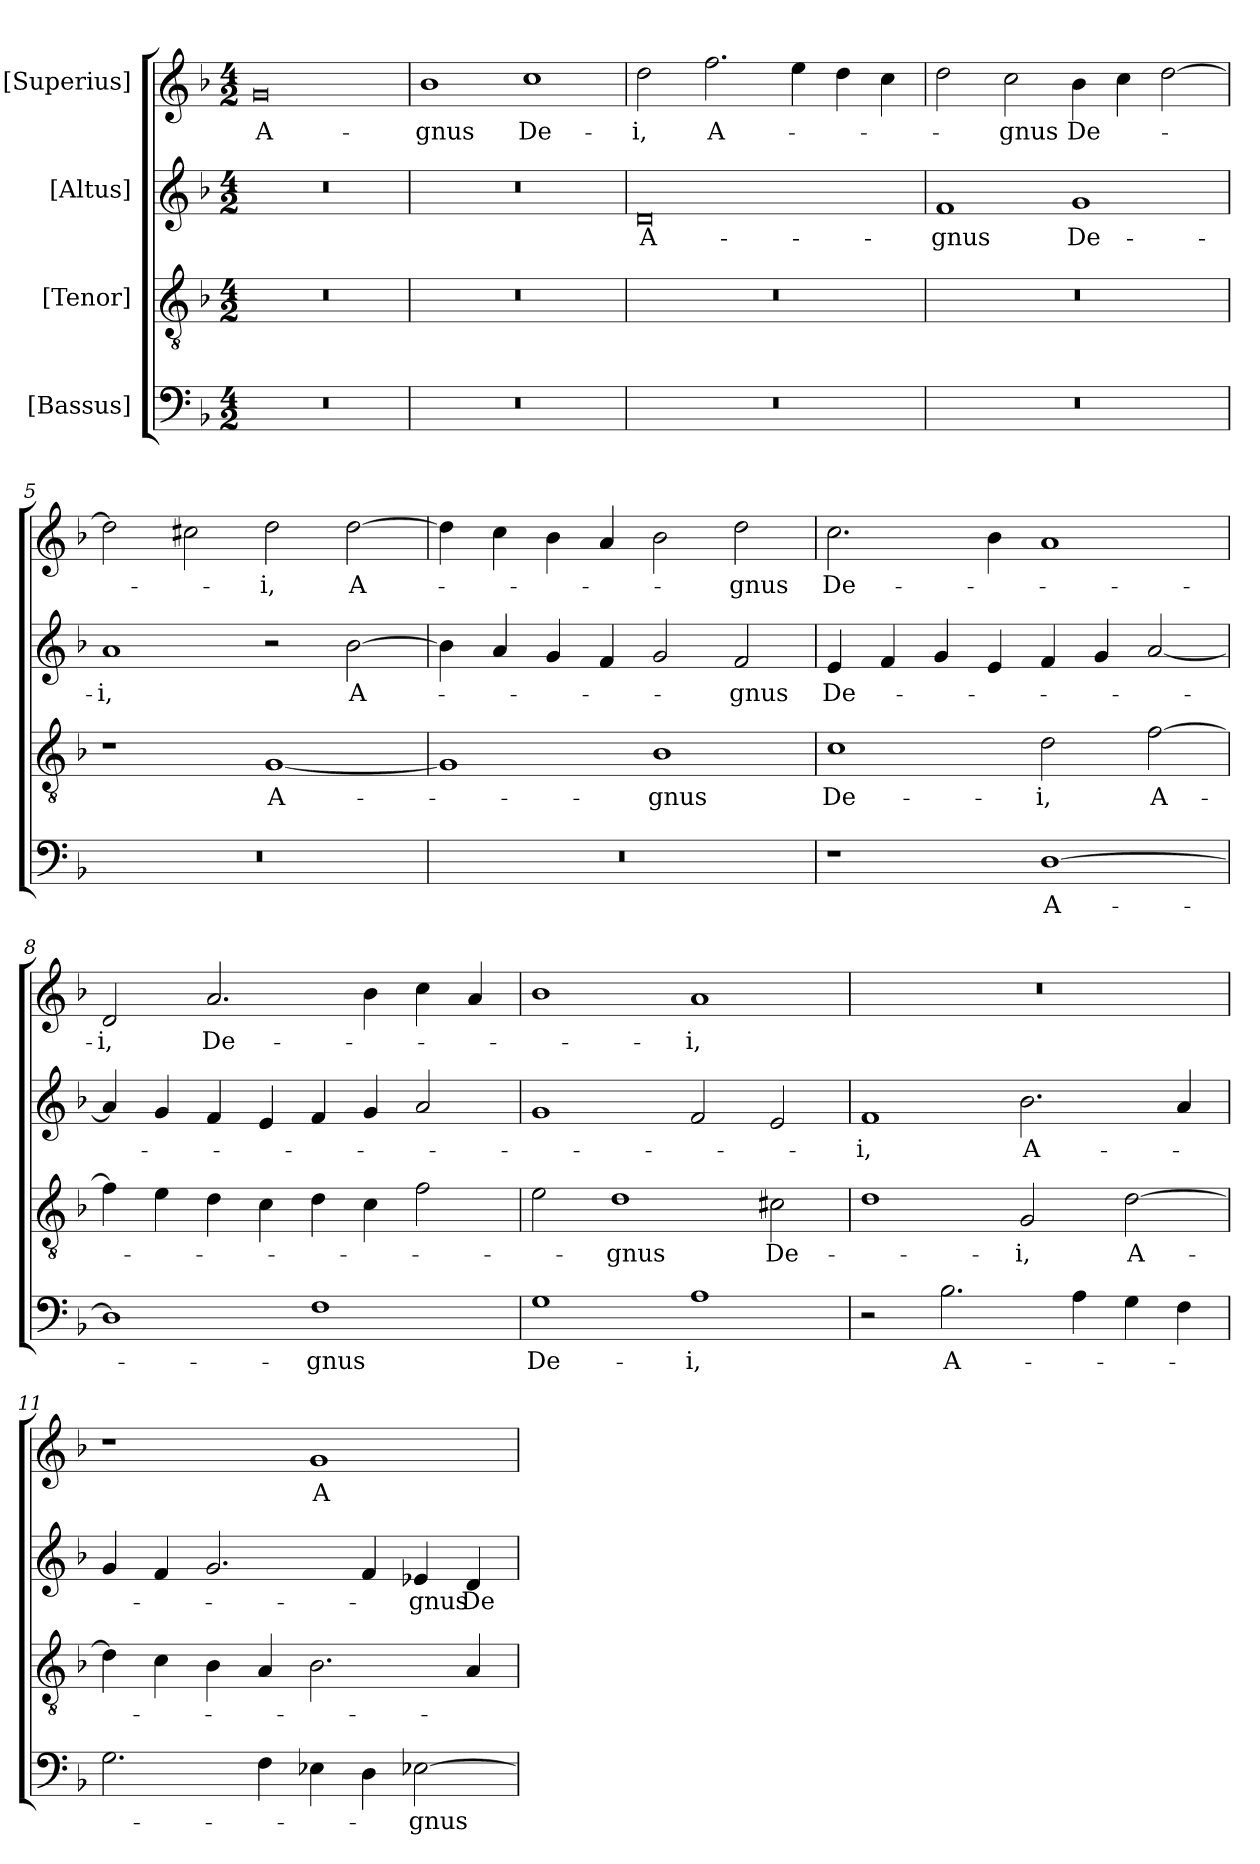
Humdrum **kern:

**kern	**text	**kern	**text	**kern	**text	**kern	**text
*part4	*part4	*part3	*part3	*part2	*part2	*part1	*part1
*staff4	*staff4	*staff3	*staff3	*staff2	*staff2	*staff1	*staff1
*I"[Bassus]	*	*I"[Tenor]	*	*I"[Altus]	*	*I"[Superius]	*
*clefF4	*	*clefGv2	*	*clefG2	*	*clefG2	*
*k[b-]	*	*k[b-]	*	*k[b-]	*	*k[b-]	*
*M4/2	*	*M4/2	*	*M4/2	*	*M4/2	*
=1	=1	=1	=1	=1	=1	=1	=1
0r	.	0r	.	0r	.	0g/	A-
=2	=2	=2	=2	=2	=2	=2	=2
0r	.	0r	.	0r	.	1b-\	-gnus
.	.	.	.	.	.	1cc\	De-
=3	=3	=3	=3	=3	=3	=3	=3
0r	.	0r	.	0d/	A-	2dd\	-i,
.	.	.	.	.	.	2.ff\	A-
.	.	.	.	.	.	4ee\	.
.	.	.	.	.	.	4dd\	.
.	.	.	.	.	.	4cc\	.
=4	=4	=4	=4	=4	=4	=4	=4
0r	.	0r	.	1f/	-gnus	2dd\	.
.	.	.	.	.	.	2cc\	-gnus
.	.	.	.	1g/	De-	4b-\	De-
.	.	.	.	.	.	4cc\	.
.	.	.	.	.	.	[2dd\	.
=5	=5	=5	=5	=5	=5	=5	=5
0r	.	1r	.	1a/	-i,	2dd\]	.
.	.	.	.	.	.	2cc#X\	.
.	.	[1G/	A-	2r	.	2dd\	-i,
.	.	.	.	[2b-\	A-	[2dd\	A-
=6	=6	=6	=6	=6	=6	=6	=6
0r	.	1G/]	.	4b-\]	.	4dd\]	.
.	.	.	.	4a/	.	4cc\	.
.	.	.	.	4g/	.	4b-\	.
.	.	.	.	4f/	.	4a/	.
.	.	1B-\	-gnus	2g/	.	2b-\	.
.	.	.	.	2f/	-gnus	2dd\	-gnus
=7	=7	=7	=7	=7	=7	=7	=7
1r	.	1c\	De-	4e/	De-	2.cc\	De-
.	.	.	.	4f/	.	.	.
.	.	.	.	4g/	.	.	.
.	.	.	.	4e/	.	4b-\	.
[1D\	A-	2d\	-i,	4f/	.	1a/	.
.	.	.	.	4g/	.	.	.
.	.	[2f\	A-	[2a/	.	.	.
=8	=8	=8	=8	=8	=8	=8	=8
1D\]	.	4f\]	.	4a/]	.	2d/	-i,
.	.	4e\	.	4g/	.	.	.
.	.	4d\	.	4f/	.	2.a/	De-
.	.	4c\	.	4e/	.	.	.
1F\	-gnus	4d\	.	4f/	.	.	.
.	.	4c\	.	4g/	.	4b-\	.
.	.	2f\	.	2a/	.	4cc\	.
.	.	.	.	.	.	4a/	.
=9	=9	=9	=9	=9	=9	=9	=9
1G\	De-	2e\	.	1g/	.	1b-\	.
.	.	1d\	-gnus	.	.	.	.
1A\	-i,	.	.	2f/	.	1a/	-i,
.	.	2c#X\	De-	2e/	.	.	.
=10	=10	=10	=10	=10	=10	=10	=10
2r	.	1d\	.	1f/	-i,	0r	.
2.B-\	A-	.	.	.	.	.	.
.	.	2G/	-i,	2.b-\	A-	.	.
4A\	.	.	.	.	.	.	.
4G\	.	[2d\	A-	.	.	.	.
4F\	.	.	.	4a/	.	.	.
=11	=11	=11	=11	=11	=11	=11	=11
2.G\	.	4d\]	.	4g/	.	1r	.
.	.	4c\	.	4f/	.	.	.
.	.	4B-\	.	2.g/	.	.	.
4F\	.	4A/	.	.	.	.	.
4E-X\	.	2.B-\	.	.	.	1g/	A-
4D\	.	.	.	4f/	.	.	.
[2E-X\	-gnus	.	.	4e-X/	-gnus	.	.
.	.	4A/	.	4d/	De-	.	.
=	=	=	=	=	=	=	=
*-	*-	*-	*-	*-	*-	*-	*-
